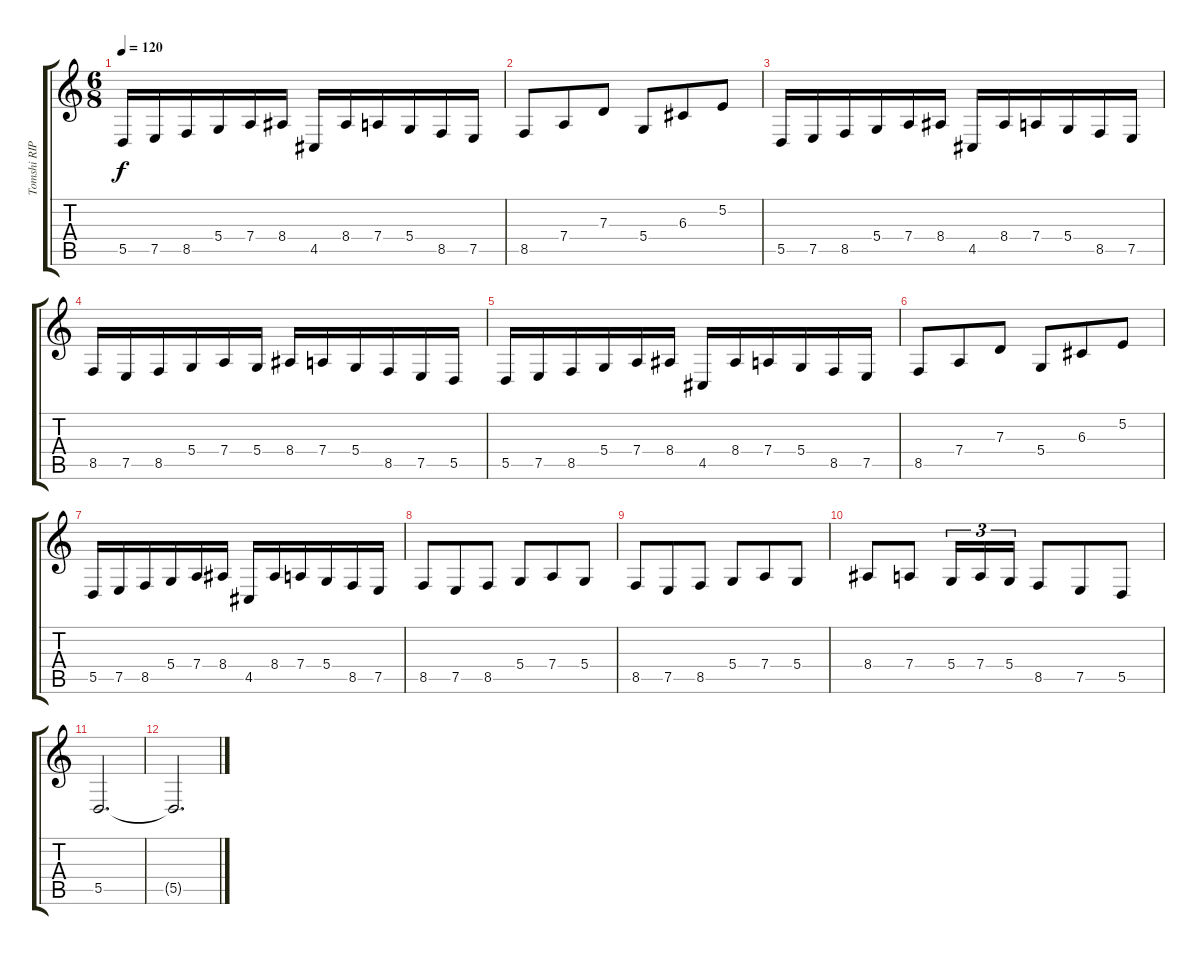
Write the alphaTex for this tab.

\track ("Tomshi RIP" "Tomshi RIP") {instrument harpsichord}
\staff {score tabs}
\tuning (E4 B3 G3 D3 A2 E2) {hide}
\ts (6 8)
\tempo 120
\clef g2
\ks c
5.5.16{dy f} 7.5.16 8.5.16 5.4.16 7.4.16 8.4.16 4.5.16 8.4.16 7.4.16 5.4.16 8.5.16 7.5.16 |
8.5.8 7.4.8 7.3.8 5.4.8 6.3.8 5.2.8 |
5.5.16 7.5.16 8.5.16 5.4.16 7.4.16 8.4.16 4.5.16 8.4.16 7.4.16 5.4.16 8.5.16 7.5.16 |
8.5.16 7.5.16 8.5.16 5.4.16 7.4.16 5.4.16 8.4.16 7.4.16 5.4.16 8.5.16 7.5.16 5.5.16 |
5.5.16 7.5.16 8.5.16 5.4.16 7.4.16 8.4.16 4.5.16 8.4.16 7.4.16 5.4.16 8.5.16 7.5.16 |
8.5.8 7.4.8 7.3.8 5.4.8 6.3.8 5.2.8 |
5.5.16 7.5.16 8.5.16 5.4.16 7.4.16 8.4.16 4.5.16 8.4.16 7.4.16 5.4.16 8.5.16 7.5.16 |
8.5.8 7.5.8 8.5.8 5.4.8 7.4.8 5.4.8 |
8.5.8 7.5.8 8.5.8 5.4.8 7.4.8 5.4.8 |
8.4.8 7.4.8 5.4.16{tu (3 2)} 7.4.16{tu (3 2)} 5.4.16{tu (3 2)} 8.5.8 7.5.8 5.5.8 |
5.5.2{d} |
5.5{t}.2{d}
